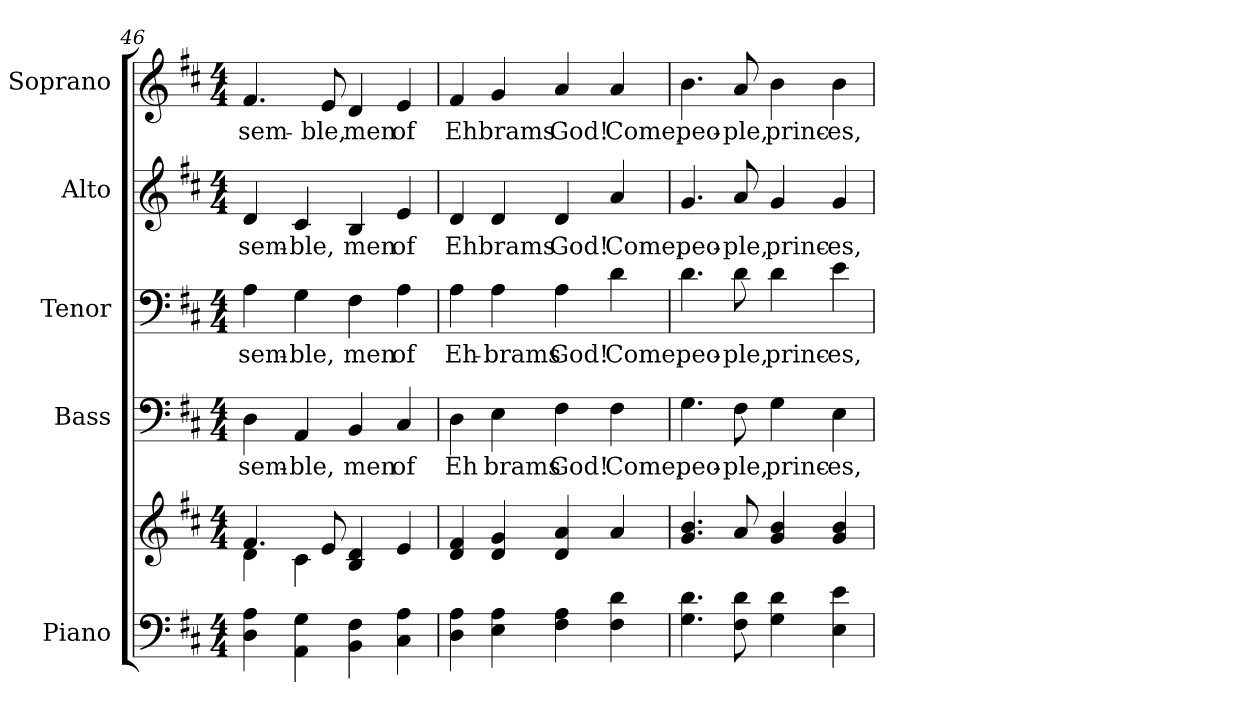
**kern	**kern	**kern	**text	**kern	**text	**kern	**text	**kern	**text
*part5	*part5	*part4	*part4	*part3	*part3	*part2	*part2	*part1	*part1
*staff6	*staff5	*staff4	*staff4	*staff3	*staff3	*staff2	*staff2	*staff1	*staff1
*I"Piano	*	*I"Bass	*	*I"Tenor	*	*I"Alto	*	*I"Soprano	*
*I'Pno.	*	*I'B.	*	*I'T.	*	*I'A.	*	*I'S.	*
*clefF4	*clefG2	*clefF4	*	*clefF4	*	*clefG2	*	*clefG2	*
*k[f#c#]	*k[f#c#]	*k[f#c#]	*	*k[f#c#]	*	*k[f#c#]	*	*k[f#c#]	*
*D:	*D:	*D:	*	*D:	*	*D:	*	*D:	*
*M4/4	*M4/4	*M4/4	*	*M4/4	*	*M4/4	*	*M4/4	*
=46	=46	=46	=46	=46	=46	=46	=46	=46	=46
*	*^	*	*	*	*	*	*	*	*
!	!	!	!	!LO:LY:b:color=#000000	!	!	!	!	!	!
!	!	!	!	!	!	!LO:LY:b:color=#000000	!	!	!	!
!	!	!	!	!	!	!	!	!LO:LY:b:color=#000000	!	!
!	!	!	!	!	!	!	!	!	!	!LO:LY:b:color=#000000
4Di\ 4Ai	4.f#i/	4di\	4Di\	-sem-	4Ai\	-sem-	4di/	-sem-	4.f#i/	-sem-
!	!	!	!	!LO:LY:b:color=#000000	!	!	!	!	!	!
!	!	!	!	!	!	!LO:LY:b:color=#000000	!	!	!	!
!	!	!	!	!	!	!	!	!LO:LY:b:color=#000000	!	!
4AAi\ 4Gi	.	4c#i\	4AAi/	-ble,	4Gi\	-ble,	4c#i/	-ble,	.	.
!	!	!	!	!	!	!	!	!	!	!LO:LY:b:color=#000000
.	8ei/	.	.	.	.	.	.	.	8ei/	-ble,
!	!	!	!	!LO:LY:b:color=#000000	!	!	!	!	!	!
!	!	!	!	!	!	!LO:LY:b:color=#000000	!	!	!	!
!	!	!	!	!	!	!	!	!LO:LY:b:color=#000000	!	!
!	!	!	!	!	!	!	!	!	!	!LO:LY:b:color=#000000
4BBi\ 4F#i	4Bi/ 4di	2ryy	4BBi/	men	4F#i\	men	4Bi/	men	4di/	men
!	!	!	!	!LO:LY:b:color=#000000	!	!	!	!	!	!
!	!	!	!	!	!	!LO:LY:b:color=#000000	!	!	!	!
!	!	!	!	!	!	!	!	!LO:LY:b:color=#000000	!	!
!	!	!	!	!	!	!	!	!	!	!LO:LY:b:color=#000000
4C#i\ 4Ai	4ei/	.	4C#i/	of	4Ai\	of	4ei/	of	4ei/	of
*	*v	*v	*	*	*	*	*	*	*	*
!!LO:PB:g=z
=47	=47	=47	=47	=47	=47	=47	=47	=47	=47
!	!	!	!LO:LY:b:color=#000000	!	!	!	!	!	!
!	!	!	!	!	!LO:LY:b:color=#000000	!	!	!	!
!	!	!	!	!	!	!	!LO:LY:b:color=#000000	!	!
!	!	!	!	!	!	!	!	!	!LO:LY:b:color=#000000
4Di\ 4Ai	4di/ 4f#i	4Di\	Eh	4Ai\	Eh-	4di/	Eh	4f#i/	Eh
!	!	!	!LO:LY:b:color=#000000	!	!	!	!	!	!
!	!	!	!	!	!LO:LY:b:color=#000000	!	!	!	!
!	!	!	!	!	!	!	!LO:LY:b:color=#000000	!	!
!	!	!	!	!	!	!	!	!	!LO:LY:b:color=#000000
4Ei\ 4Ai	4di/ 4gi	4Ei\	brams	4Ai\	-brams	4di/	brams	4gi/	brams
!	!	!	!LO:LY:b:color=#000000	!	!	!	!	!	!
!	!	!	!	!	!LO:LY:b:color=#000000	!	!	!	!
!	!	!	!	!	!	!	!LO:LY:b:color=#000000	!	!
!	!	!	!	!	!	!	!	!	!LO:LY:b:color=#000000
4F#i\ 4Ai	4di/ 4ai	4F#i\	God!	4Ai\	God!	4di/	God!	4ai/	God!
!	!	!	!LO:LY:b:color=#000000	!	!	!	!	!	!
!	!	!	!	!	!LO:LY:b:color=#000000	!	!	!	!
!	!	!	!	!	!	!	!LO:LY:b:color=#000000	!	!
!	!	!	!	!	!	!	!	!	!LO:LY:b:color=#000000
4F#i\ 4di	4ai/	4F#i\	Come,	4di\	Come,	4ai/	Come,	4ai/	Come,
=48	=48	=48	=48	=48	=48	=48	=48	=48	=48
!	!	!	!LO:LY:b:color=#000000	!	!	!	!	!	!
!	!	!	!	!	!LO:LY:b:color=#000000	!	!	!	!
!	!	!	!	!	!	!	!LO:LY:b:color=#000000	!	!
!	!	!	!	!	!	!	!	!	!LO:LY:b:color=#000000
4.Gi\ 4.di	4.gi/ 4.bi	4.Gi\	peo-	4.di\	peo-	4.gi/	peo-	4.bi\	peo-
!	!	!	!LO:LY:b:color=#000000	!	!	!	!	!	!
!	!	!	!	!	!LO:LY:b:color=#000000	!	!	!	!
!	!	!	!	!	!	!	!LO:LY:b:color=#000000	!	!
!	!	!	!	!	!	!	!	!	!LO:LY:b:color=#000000
8F#i\ 8di	8ai/	8F#i\	-ple,	8di\	-ple,	8ai/	-ple,	8ai/	-ple,
!	!	!	!LO:LY:b:color=#000000	!	!	!	!	!	!
!	!	!	!	!	!LO:LY:b:color=#000000	!	!	!	!
!	!	!	!	!	!	!	!LO:LY:b:color=#000000	!	!
!	!	!	!	!	!	!	!	!	!LO:LY:b:color=#000000
4Gi\ 4di	4gi/ 4bi	4Gi\	princ-	4di\	princ-	4gi/	princ-	4bi\	princ-
!	!	!	!LO:LY:b:color=#000000	!	!	!	!	!	!
!	!	!	!	!	!LO:LY:b:color=#000000	!	!	!	!
!	!	!	!	!	!	!	!LO:LY:b:color=#000000	!	!
!	!	!	!	!	!	!	!	!	!LO:LY:b:color=#000000
4Ei\ 4ei	4gi/ 4bi	4Ei\	-es,	4ei\	-es,	4gi/	-es,	4bi\	-es,
=	=	=	=	=	=	=	=	=	=
*-	*-	*-	*-	*-	*-	*-	*-	*-	*-
